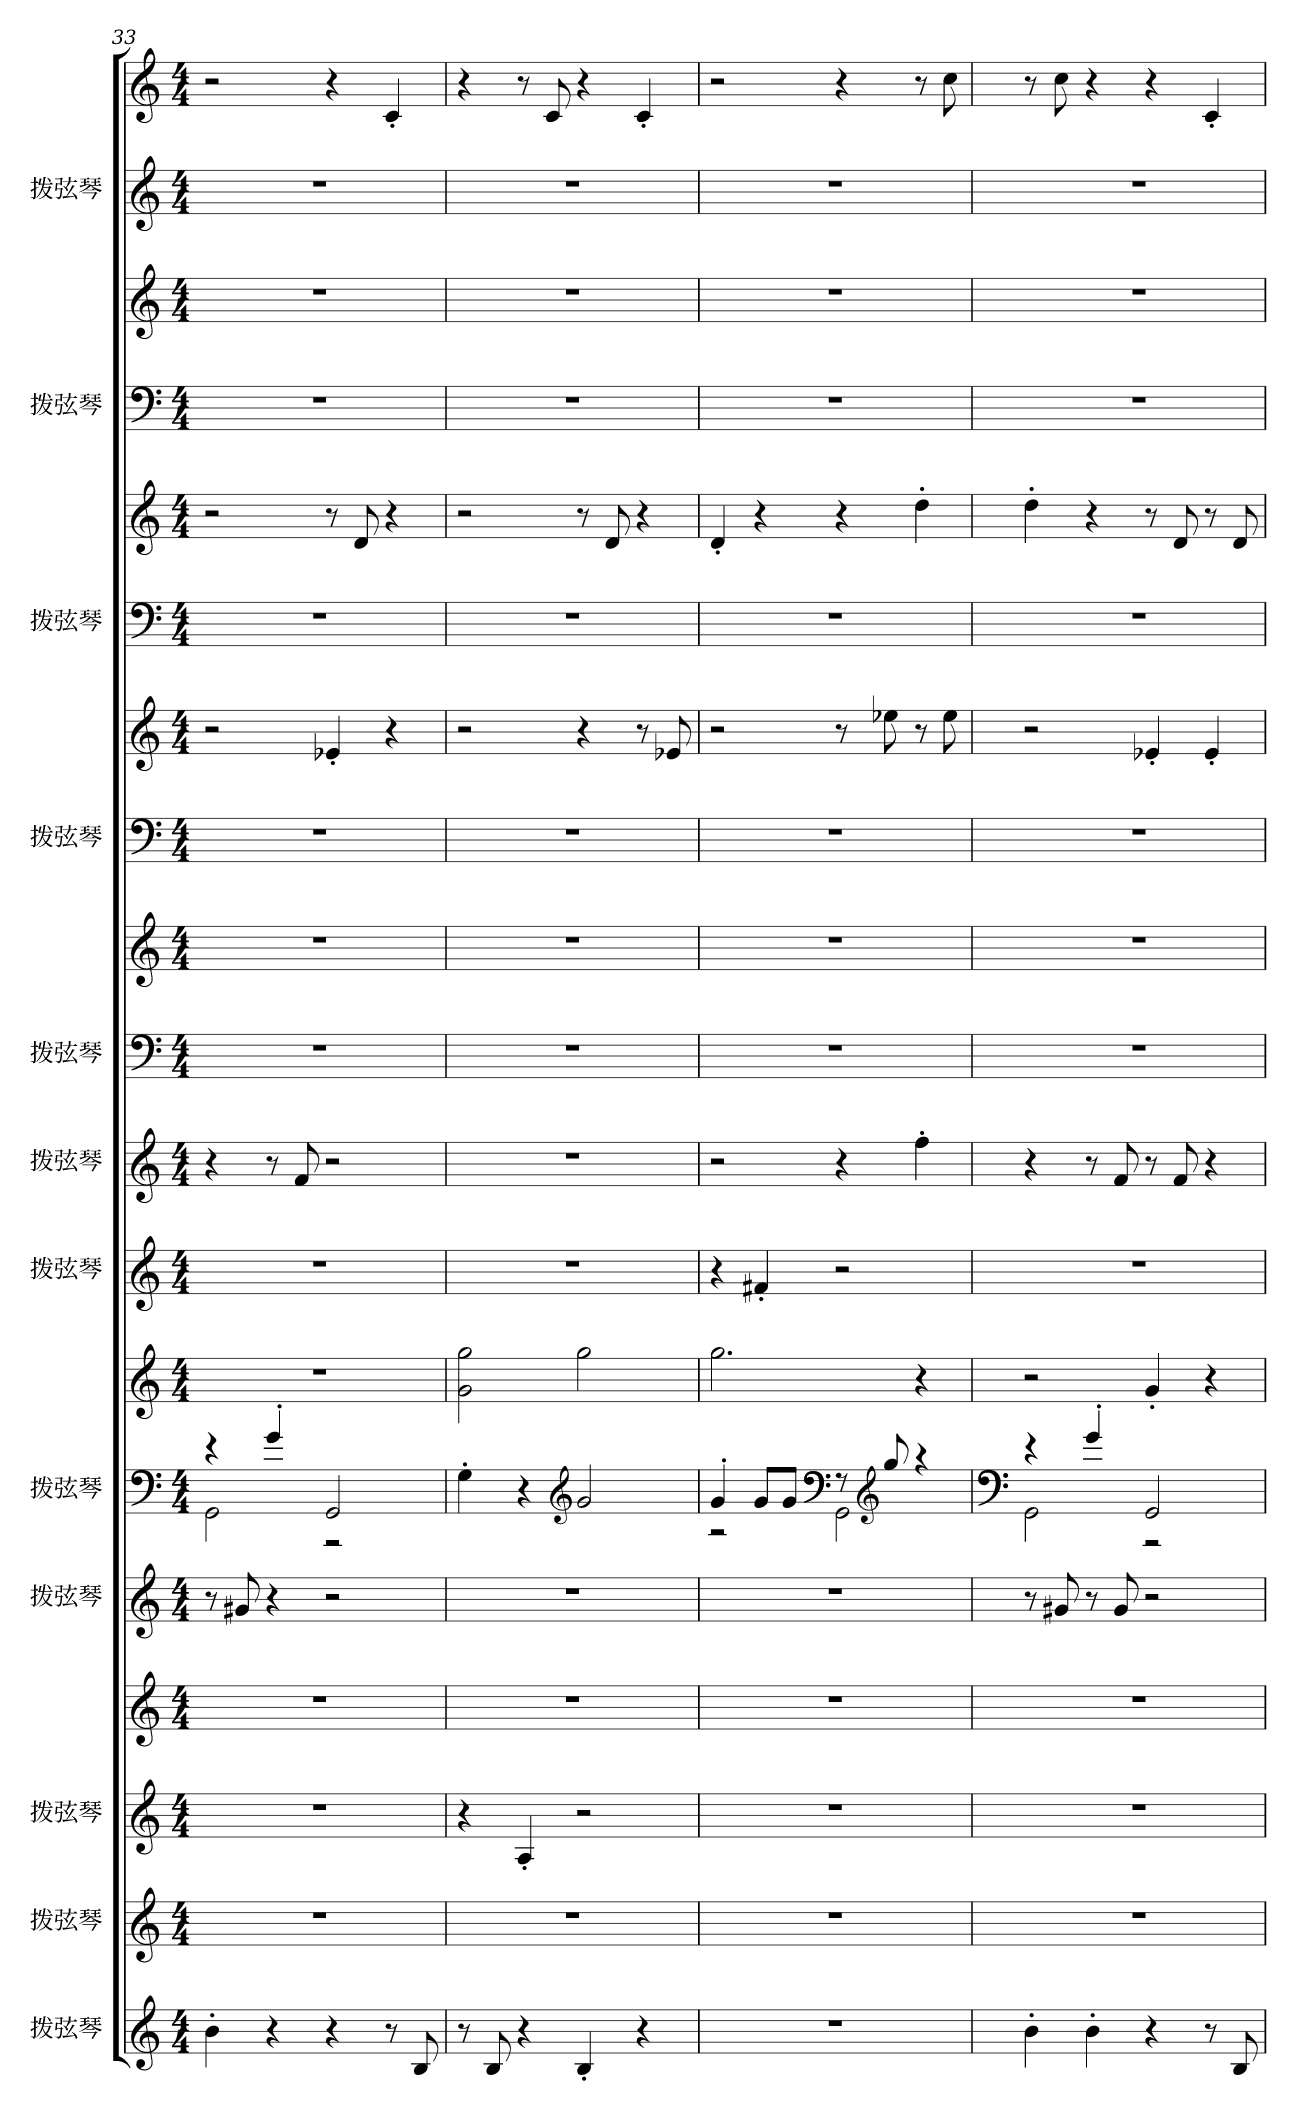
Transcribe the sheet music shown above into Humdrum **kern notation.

**kern	**kern	**kern	**kern	**kern	**kern	**kern	**kern	**kern	**kern	**kern	**kern	**kern	**kern	**kern	**kern	**kern	**kern	**kern
*part12	*part11	*part10	*part10	*part9	*part8	*part8	*part7	*part6	*part5	*part5	*part4	*part4	*part3	*part3	*part2	*part2	*part1	*part1
*staff19	*staff18	*staff17	*staff16	*staff15	*staff14	*staff13	*staff12	*staff11	*staff10	*staff9	*staff8	*staff7	*staff6	*staff5	*staff4	*staff3	*staff2	*staff1
*I"拨弦琴	*I"拨弦琴	*I"拨弦琴	*	*I"拨弦琴	*I"拨弦琴	*	*I"拨弦琴	*I"拨弦琴	*I"拨弦琴	*	*I"拨弦琴	*	*I"拨弦琴	*	*I"拨弦琴	*	*I"拨弦琴	*
*clefG2	*clefG2	*clefG2	*clefG2	*clefG2	*clefF4	*clefG2	*clefG2	*clefG2	*clefF4	*clefG2	*clefF4	*clefG2	*clefF4	*clefG2	*clefF4	*clefG2	*clefG2	*clefG2
*k[]	*k[]	*k[]	*k[]	*k[]	*k[]	*k[]	*k[]	*k[]	*k[]	*k[]	*k[]	*k[]	*k[]	*k[]	*k[]	*k[]	*k[]	*k[]
*M4/4	*M4/4	*M4/4	*M4/4	*M4/4	*M4/4	*M4/4	*M4/4	*M4/4	*M4/4	*M4/4	*M4/4	*M4/4	*M4/4	*M4/4	*M4/4	*M4/4	*M4/4	*M4/4
=33	=33	=33	=33	=33	=33	=33	=33	=33	=33	=33	=33	=33	=33	=33	=33	=33	=33	=33
*	*	*	*	*	*^	*	*	*	*	*	*	*	*	*	*	*	*	*
4b'\	1r	1r	1r	8r	4r	2GG\	1r	1r	4r	1r	1r	1r	2r	1r	2r	1r	1r	1r	2r
.	.	.	.	8g#X/	.	.	.	.	.	.	.	.	.	.	.	.	.	.	.
4r	.	.	.	4r	4g'/	.	.	.	8r	.	.	.	.	.	.	.	.	.	.
.	.	.	.	.	.	.	.	.	8f/	.	.	.	.	.	.	.	.	.	.
4r	.	.	.	2r	2GG/	2r	.	.	2r	.	.	.	4e-X'/	.	8r	.	.	.	4r
.	.	.	.	.	.	.	.	.	.	.	.	.	.	.	8d/	.	.	.	.
8r	.	.	.	.	.	.	.	.	.	.	.	.	4r	.	4r	.	.	.	4c'/
8B/	.	.	.	.	.	.	.	.	.	.	.	.	.	.	.	.	.	.	.
*	*	*	*	*	*v	*v	*	*	*	*	*	*	*	*	*	*	*	*	*
=34	=34	=34	=34	=34	=34	=34	=34	=34	=34	=34	=34	=34	=34	=34	=34	=34	=34	=34
8r	1r	4r	1r	1r	4G'\	2g\ 2gg\	1r	1r	1r	1r	1r	2r	1r	2r	1r	1r	1r	4r
8B/	.	.	.	.	.	.	.	.	.	.	.	.	.	.	.	.	.	.
4r	.	4A'/	.	.	4r	.	.	.	.	.	.	.	.	.	.	.	.	8r
.	.	.	.	.	.	.	.	.	.	.	.	.	.	.	.	.	.	8c/
*	*	*	*	*	*clefG2	*	*	*	*	*	*	*	*	*	*	*	*	*
4B'/	.	2r	.	.	2g/	2gg\	.	.	.	.	.	4r	.	8r	.	.	.	4r
.	.	.	.	.	.	.	.	.	.	.	.	.	.	8d/	.	.	.	.
4r	.	.	.	.	.	.	.	.	.	.	.	8r	.	4r	.	.	.	4c'/
.	.	.	.	.	.	.	.	.	.	.	.	8e-X/	.	.	.	.	.	.
!!LO:PB:g=z
=35	=35	=35	=35	=35	=35	=35	=35	=35	=35	=35	=35	=35	=35	=35	=35	=35	=35	=35
*	*	*	*	*	*^	*	*	*	*	*	*	*	*	*	*	*	*	*
1r	1r	1r	1r	1r	4g'/	2r	2.gg\	4r	2r	1r	1r	1r	2r	1r	4d'/	1r	1r	1r	2r
.	.	.	.	.	8g/L	.	.	4f#X'/	.	.	.	.	.	.	4r	.	.	.	.
.	.	.	.	.	8g/J	.	.	.	.	.	.	.	.	.	.	.	.	.	.
*	*	*	*	*	*clefF4	*	*	*	*	*	*	*	*	*	*	*	*	*	*
.	.	.	.	.	8r	2GG\	.	2r	4r	.	.	.	8r	.	4r	.	.	.	4r
*	*	*	*	*	*clefG2	*	*	*	*	*	*	*	*	*	*	*	*	*	*
.	.	.	.	.	8gg/	.	.	.	.	.	.	.	8ee-X\	.	.	.	.	.	.
.	.	.	.	.	4r	.	4r	.	4ff'\	.	.	.	8r	.	4dd'\	.	.	.	8r
.	.	.	.	.	.	.	.	.	.	.	.	.	8ee-\	.	.	.	.	.	8cc\
=36	=36	=36	=36	=36	=36	=36	=36	=36	=36	=36	=36	=36	=36	=36	=36	=36	=36	=36	=36
*	*	*	*	*	*clefF4	*	*	*	*	*	*	*	*	*	*	*	*	*	*
4b'\	1r	1r	1r	8r	4r	2GG\	2r	1r	4r	1r	1r	1r	2r	1r	4dd'\	1r	1r	1r	8r
.	.	.	.	8g#X/	.	.	.	.	.	.	.	.	.	.	.	.	.	.	8cc\
4b'\	.	.	.	8r	4g'/	.	.	.	8r	.	.	.	.	.	4r	.	.	.	4r
.	.	.	.	8g#/	.	.	.	.	8f/	.	.	.	.	.	.	.	.	.	.
4r	.	.	.	2r	2GG/	2r	4g'/	.	8r	.	.	.	4e-X'/	.	8r	.	.	.	4r
.	.	.	.	.	.	.	.	.	8f/	.	.	.	.	.	8d/	.	.	.	.
8r	.	.	.	.	.	.	4r	.	4r	.	.	.	4e-'/	.	8r	.	.	.	4c'/
8B/	.	.	.	.	.	.	.	.	.	.	.	.	.	.	8d/	.	.	.	.
*	*	*	*	*	*v	*v	*	*	*	*	*	*	*	*	*	*	*	*	*
=	=	=	=	=	=	=	=	=	=	=	=	=	=	=	=	=	=	=
*-	*-	*-	*-	*-	*-	*-	*-	*-	*-	*-	*-	*-	*-	*-	*-	*-	*-	*-
